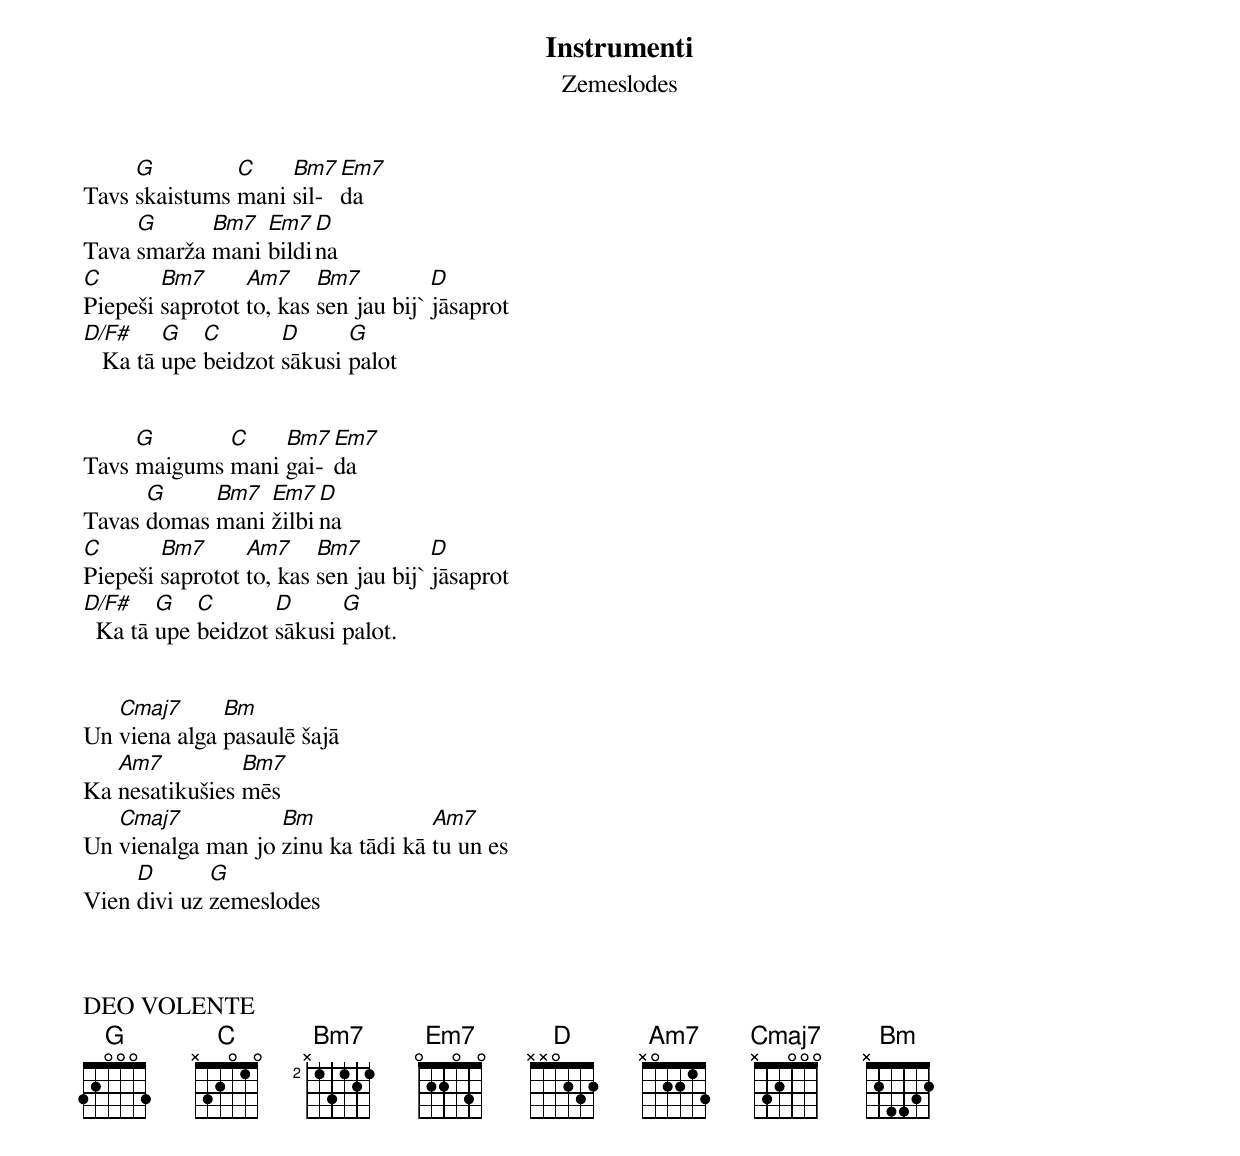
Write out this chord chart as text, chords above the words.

Instrumenti
Zemeslodes

     G         C    Bm7  Em7
Tavs skaistums mani sil- da
     G      Bm7  Em7  D
Tava smarža mani bildina
C       Bm7      Am7     Bm7          D
Piepeši saprotot to, kas sen jau bij` jāsaprot
D/F#     G   C       D      G
   Ka tā upe beidzot sākusi palot


     G       C    Bm7 Em7
Tavs maigums mani gai-da
      G     Bm7  Em7  D
Tavas domas mani žilbina
C       Bm7      Am7     Bm7          D
Piepeši saprotot to, kas sen jau bij` jāsaprot
D/F#    G   C       D      G
  Ka tā upe beidzot sākusi palot.


   Cmaj7      Bm
Un viena alga pasaulē šajā
   Am7          Bm7
Ka nesatikušies mēs
   Cmaj7           Bm              Am7
Un vienalga man jo zinu ka tādi kā tu un es
     D       G
Vien divi uz zemeslodes



DEO VOLENTE
